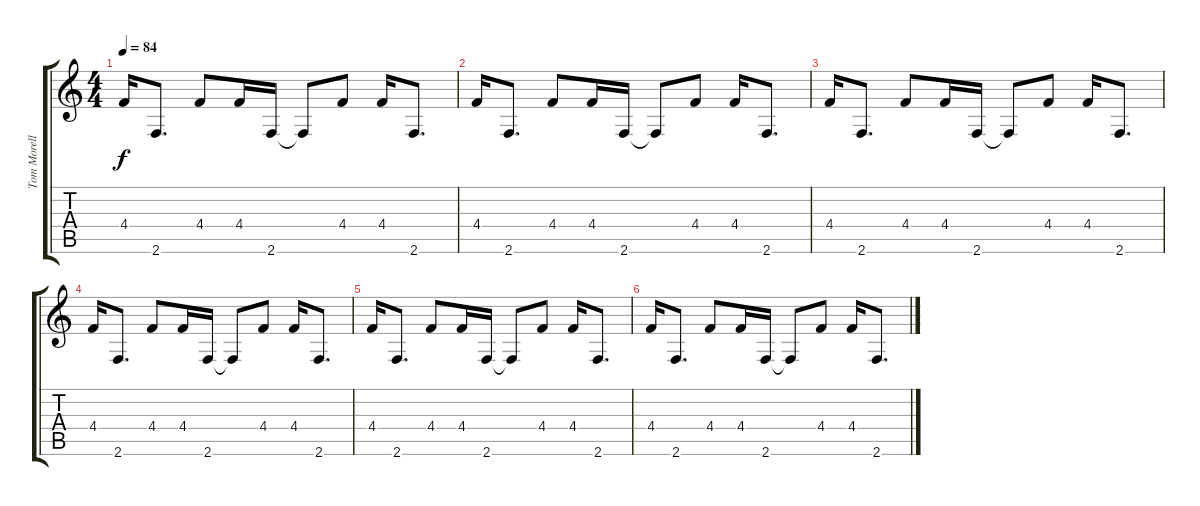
\track ("Tom Morello (Guitar)" "Tom Morell") {instrument overdrivenguitar}
\staff {score tabs}
\tuning (Eb4 Bb3 Gb3 Db3 Ab2 Eb2) {hide}
\ts (4 4)
\tempo 84
\clef g2
\ks c
4.4.16{dy f} 2.6.8{d} 4.4.8 4.4.16 2.6.16 2.6{t}.8 4.4.8 4.4.16 2.6.8{d} |
4.4.16 2.6.8{d} 4.4.8 4.4.16 2.6.16 2.6{t}.8 4.4.8 4.4.16 2.6.8{d} |
4.4.16 2.6.8{d} 4.4.8 4.4.16 2.6.16 2.6{t}.8 4.4.8 4.4.16 2.6.8{d} |
4.4.16 2.6.8{d} 4.4.8 4.4.16 2.6.16 2.6{t}.8 4.4.8 4.4.16 2.6.8{d} |
4.4.16 2.6.8{d} 4.4.8 4.4.16 2.6.16 2.6{t}.8 4.4.8 4.4.16 2.6.8{d} |
4.4.16 2.6.8{d} 4.4.8 4.4.16 2.6.16 2.6{t}.8 4.4.8 4.4.16 2.6.8{d}
